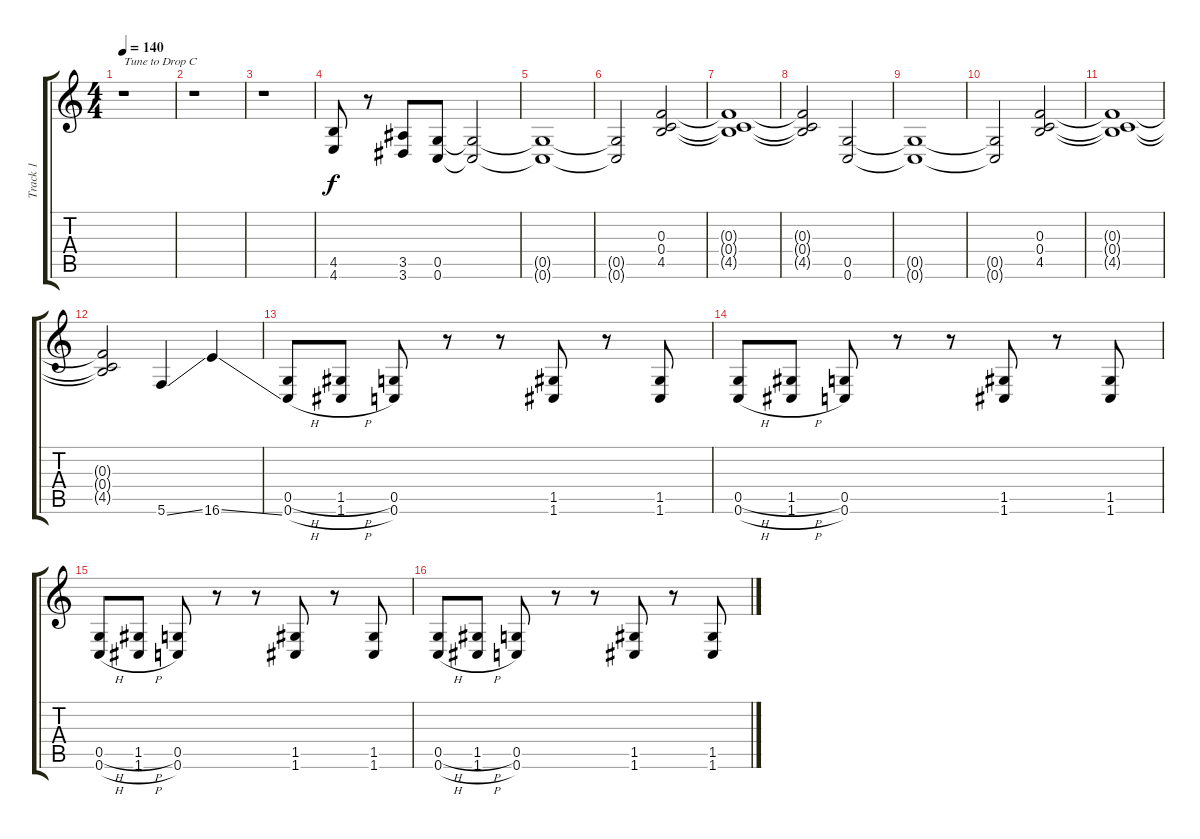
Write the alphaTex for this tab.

\track ("Track 1" "Track 1") {instrument distortionguitar}
\staff {score tabs}
\tuning (D4 A3 F3 C3 G2 C2) {hide}
\ts (4 4)
\tempo 140
\clef g2
\ks c
r.1{txt "Tune to Drop C" dy f instrument distortionguitar} |
r.1 |
r.1 |
(4.5 4.6).8 r.8 (3.5 3.6).8 (0.5 0.6).8 (0.5{t} 0.6{t}).2 |
(0.5{t} 0.6{t}).1 |
(0.5{t} 0.6{t}).2 (0.3 0.4 4.5).2 |
(0.3{t} 0.4{t} 4.5{t}).1 |
(0.3{t} 0.4{t} 4.5{t}).2 (0.5 0.6).2 |
(0.5{t} 0.6{t}).1 |
(0.5{t} 0.6{t}).2 (0.3 0.4 4.5).2 |
(0.3{t} 0.4{t} 4.5{t}).1 |
(0.3{t} 0.4{t} 4.5{t}).2 5.6{ss}.4 16.6{ss}.4 |
(0.5{h} 0.6{h}).8 (1.5{h} 1.6{h}).8 (0.5 0.6).8 r.8 r.8 (1.5 1.6).8 r.8 (1.5 1.6).8 |
(0.5{h} 0.6{h}).8 (1.5{h} 1.6{h}).8 (0.5 0.6).8 r.8 r.8 (1.5 1.6).8 r.8 (1.5 1.6).8 |
(0.5{h} 0.6{h}).8 (1.5{h} 1.6{h}).8 (0.5 0.6).8 r.8 r.8 (1.5 1.6).8 r.8 (1.5 1.6).8 |
(0.5{h} 0.6{h}).8 (1.5{h} 1.6{h}).8 (0.5 0.6).8 r.8 r.8 (1.5 1.6).8 r.8 (1.5 1.6).8
